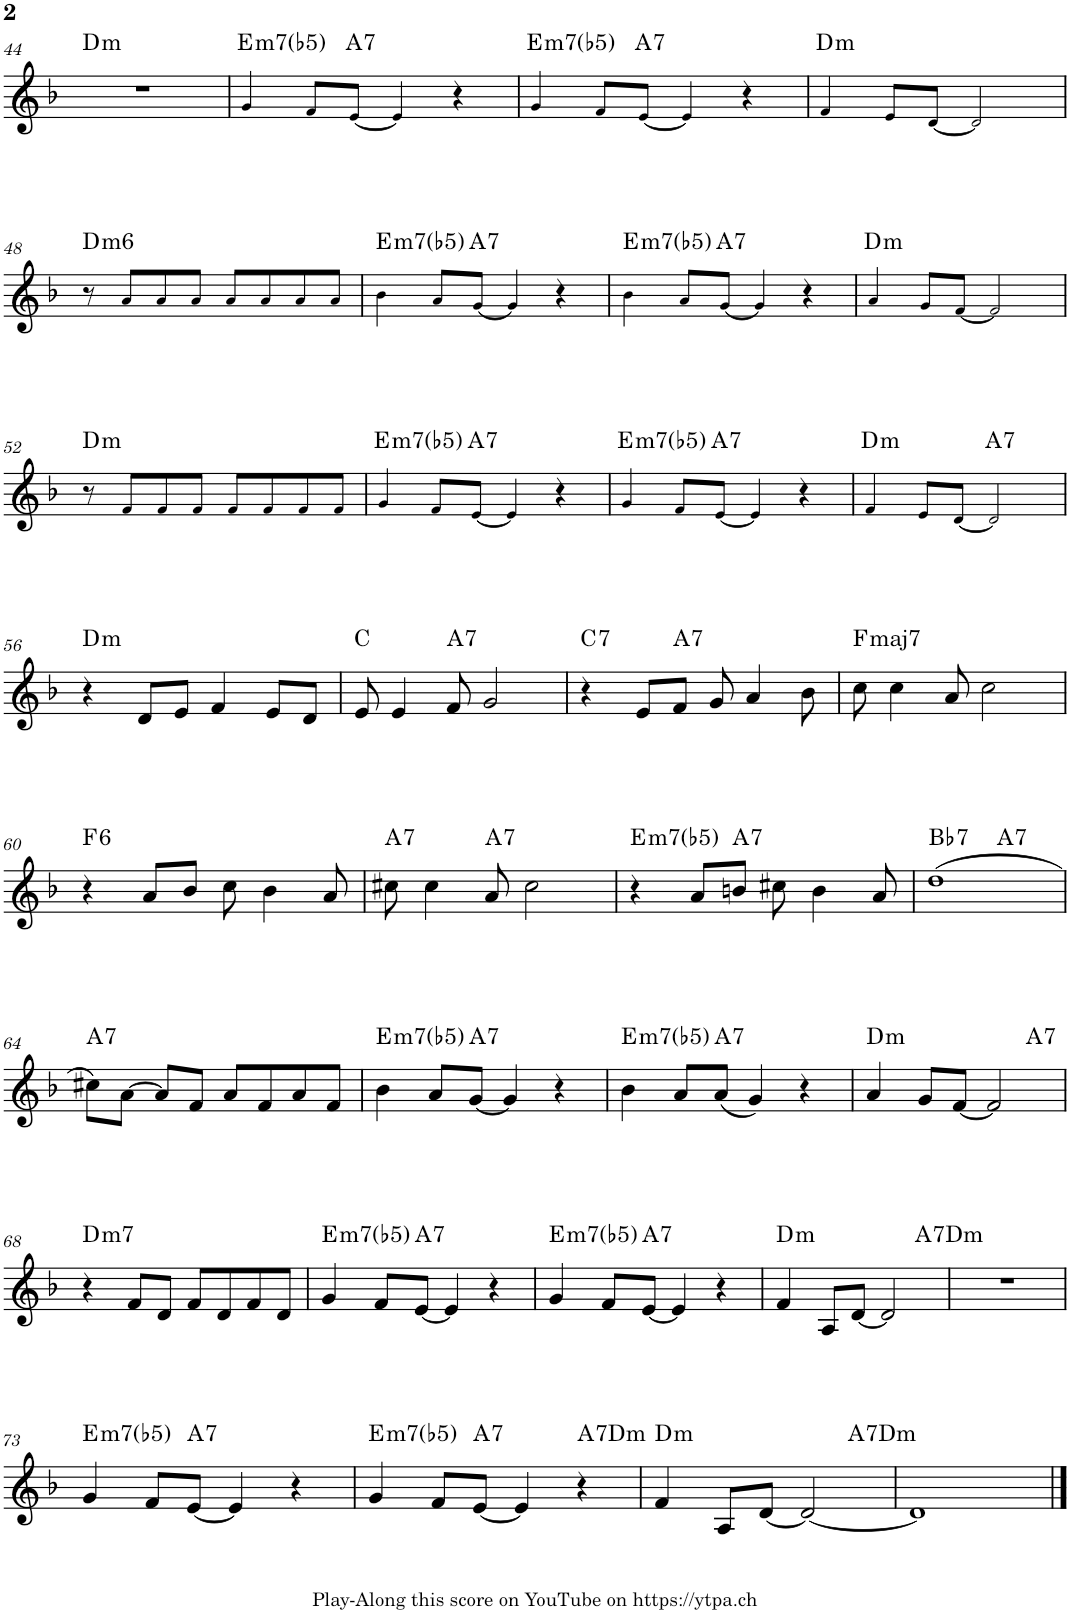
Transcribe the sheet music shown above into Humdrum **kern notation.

**kern	**harte
*part1	*part1
*staff1	*
*I"Piano	*
*I'Pno.	*
!!LO:PB:g=z
*clefG2	*
*k[b-]	*
*M4/4	*
=44	=44
!	!LO:H:kt=m
1r	D:min
=45	=45
!	!LO:H:kt=m7(b5)
4g!/	E:hdim7
8f!/L	.
!	!LO:H:kt=7
[8e!/J	A:7
4e!/]	.
4r	.
=46	=46
!	!LO:H:kt=m7(b5)
4g!/	E:hdim7
8f!/L	.
!	!LO:H:kt=7
[8e!/J	A:7
4e!/]	.
4r	.
=47	=47
!	!LO:H:kt=m
4f!/	D:min
8e!/L	.
[8d!/J	.
2d!/]	.
!!LO:LB:g=z
=48	=48
!	!LO:H:kt=m6
8r	D:min6
8a!/L	.
8a!/	.
8a!/J	.
8a!/L	.
8a!/	.
8a!/	.
8a!/J	.
=49	=49
!	!LO:H:kt=m7(b5)
4b-!\	E:hdim7
8a!/L	.
!	!LO:H:kt=7
[8g!/J	A:7
4g!/]	.
4r	.
=50	=50
!	!LO:H:kt=m7(b5)
4b-!\	E:hdim7
8a!/L	.
!	!LO:H:kt=7
[8g!/J	A:7
4g!/]	.
4r	.
=51	=51
!	!LO:H:kt=m
4a!/	D:min
8g!/L	.
[8f!/J	.
2f!/]	.
!!LO:LB:g=z
=52	=52
!	!LO:H:kt=m
8r	D:min
8f!/L	.
8f!/	.
8f!/J	.
8f!/L	.
8f!/	.
8f!/	.
8f!/J	.
=53	=53
!	!LO:H:kt=m7(b5)
4g!/	E:hdim7
8f!/L	.
!	!LO:H:kt=7
[8e!/J	A:7
4e!/]	.
4r	.
=54	=54
!	!LO:H:kt=m7(b5)
4g!/	E:hdim7
8f!/L	.
!	!LO:H:kt=7
[8e!/J	A:7
4e!/]	.
4r	.
=55	=55
!	!LO:H:kt=m
4f!/	D:min
8e!/L	.
[8d!/J	.
!	!LO:H:kt=7
2d!/]	A:7
!!LO:LB:g=z
=56	=56
!	!LO:H:kt=m
4r	D:min
8d/L	.
8e/J	.
4f/	.
8e/L	.
8d/J	.
=57	=57
8e/	C:maj
4e/	.
!	!LO:H:kt=7
8f/	A:7
2g/	.
=58	=58
!	!LO:H:kt=7
4r	C:7
8e/L	.
!	!LO:H:kt=7
8f/J	A:7
8g/	.
4a/	.
8b-\	.
=59	=59
!	!LO:H:kt=maj7
8cc\	F:maj7
4cc\	.
8a/	.
2cc\	.
!!LO:LB:g=z
=60	=60
!	!LO:H:kt=6
4r	F:maj6
8a/L	.
8b-/J	.
8cc\	.
4b-\	.
8a/	.
=61	=61
!	!LO:H:kt=7
8cc#X\	A:7
4cc#\	.
!	!LO:H:kt=7
8a/	A:7
2cc#\	.
=62	=62
!	!LO:H:kt=m7(b5)
4r	E:hdim7
8a/L	.
!	!LO:H:kt=7
8bn/J	A:7
8cc#X\	.
4b\	.
8a/	.
=63	=63
!	!LO:H:kt=7
*^	*
(1dd	2ryy	Bb:7
!	!	!LO:H:kt=7
.	2ryy	A:7
!!LO:LB:g=z	!!
=64	=64	=64
!	!	!LO:H:kt=7
*v	*v	*
8cc#X\L)	A:7
[8a\J	.
8a/L]	.
8f/J	.
8a/L	.
8f/	.
8a/	.
8f/J	.
=65	=65
!	!LO:H:kt=m7(b5)
4b-\	E:hdim7
8a/L	.
!	!LO:H:kt=7
[8g/J	A:7
4g/]	.
4r	.
=66	=66
!	!LO:H:kt=m7(b5)
4b-\	E:hdim7
8a/L	.
!	!LO:H:kt=7
(8a/J	A:7
4g/)	.
4r	.
=67	=67
!	!LO:H:kt=m
*^	*
4a/	2.ryy	D:min
8g/L	.	.
[8f/J	.	.
2f/]	.	.
!	!	!LO:H:kt=7
.	4ryy	A:7
!!LO:LB:g=z	!!
=68	=68	=68
!	!	!LO:H:kt=m7
*v	*v	*
4r	D:min7
8f/L	.
8d/J	.
8f/L	.
8d/	.
8f/	.
8d/J	.
=69	=69
!	!LO:H:kt=m7(b5)
4g/	E:hdim7
8f/L	.
!	!LO:H:kt=7
[8e/J	A:7
4e/]	.
4r	.
=70	=70
!	!LO:H:kt=m7(b5)
4g/	E:hdim7
8f/L	.
!	!LO:H:kt=7
[8e/J	A:7
4e/]	.
4r	.
=71	=71
!	!LO:H:kt=m
*^	*
4f/	2.ryy	D:min
8A/L	.	.
[8d/J	.	.
2d/]	.	.
!	!	!LO:H:kt=7
.	4ryy	A:7
*v	*v	*
=72	=72
1r	.
!!LO:LB:g=z
=73	=73
!	!LO:H:kt=m7(b5)
4g/	E:hdim7
8f/L	.
!	!LO:H:kt=7
[8e/J	A:7
4e/]	.
4r	.
=74	=74
!	!LO:H:kt=m7(b5)
4g/	E:hdim7
8f/L	.
!	!LO:H:kt=7
[8e/J	A:7
4e/]	.
!	!LO:H:kt=7
4r	A:7
=75	=75
!	!LO:H:kt=m
*^	*
4f/	2.ryy	D:min
8A/L	.	.
[8d/J	.	.
2d/_	.	.
!	!	!LO:H:kt=7
.	4ryy	A:7
*v	*v	*
=76	=76
1d]	.
==	==
*-	*-
